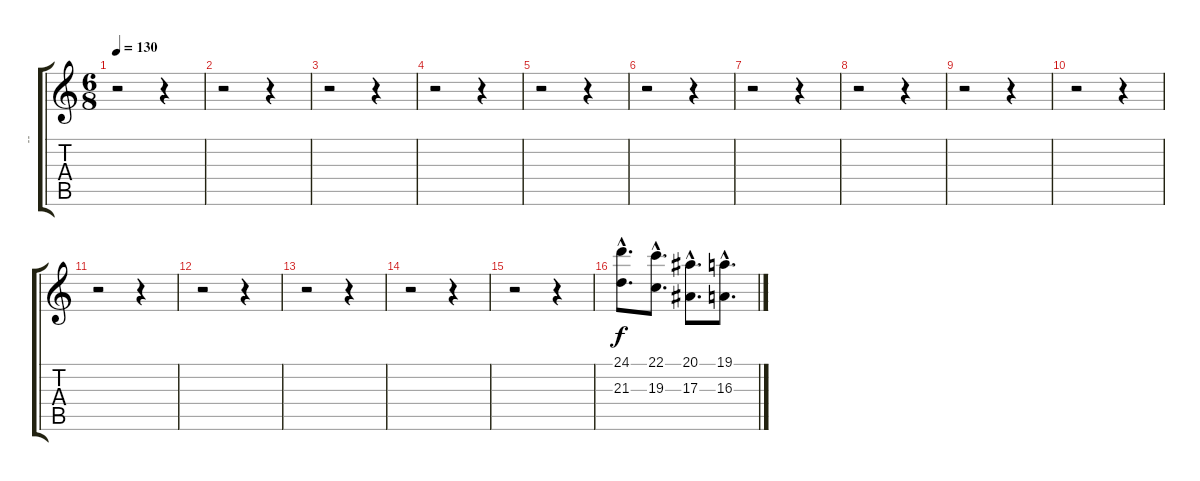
\track ("--" "--") {instrument stringensemble1}
\staff {score tabs}
\tuning (D4 A3 F3 C3 G2 C2) {hide}
\ts (6 8)
\section ("" "")
\tempo 130
\clef g2
\ks c
r.2{dy mp} r.4 |
r.2 r.4 |
r.2 r.4 |
r.2 r.4 |
r.2 r.4 |
r.2 r.4 |
r.2 r.4 |
r.2 r.4 |
r.2 r.4 |
r.2 r.4 |
r.2 r.4 |
r.2 r.4 |
r.2 r.4 |
r.2 r.4 |
r.2 r.4 |
(24.1{hac} 21.3{hac}).8{d dy f instrument stringensemble1} (22.1{hac} 19.3{hac}).8{d} (20.1{hac} 17.3{hac}).8{d} (19.1{hac} 16.3{hac}).8{d}
